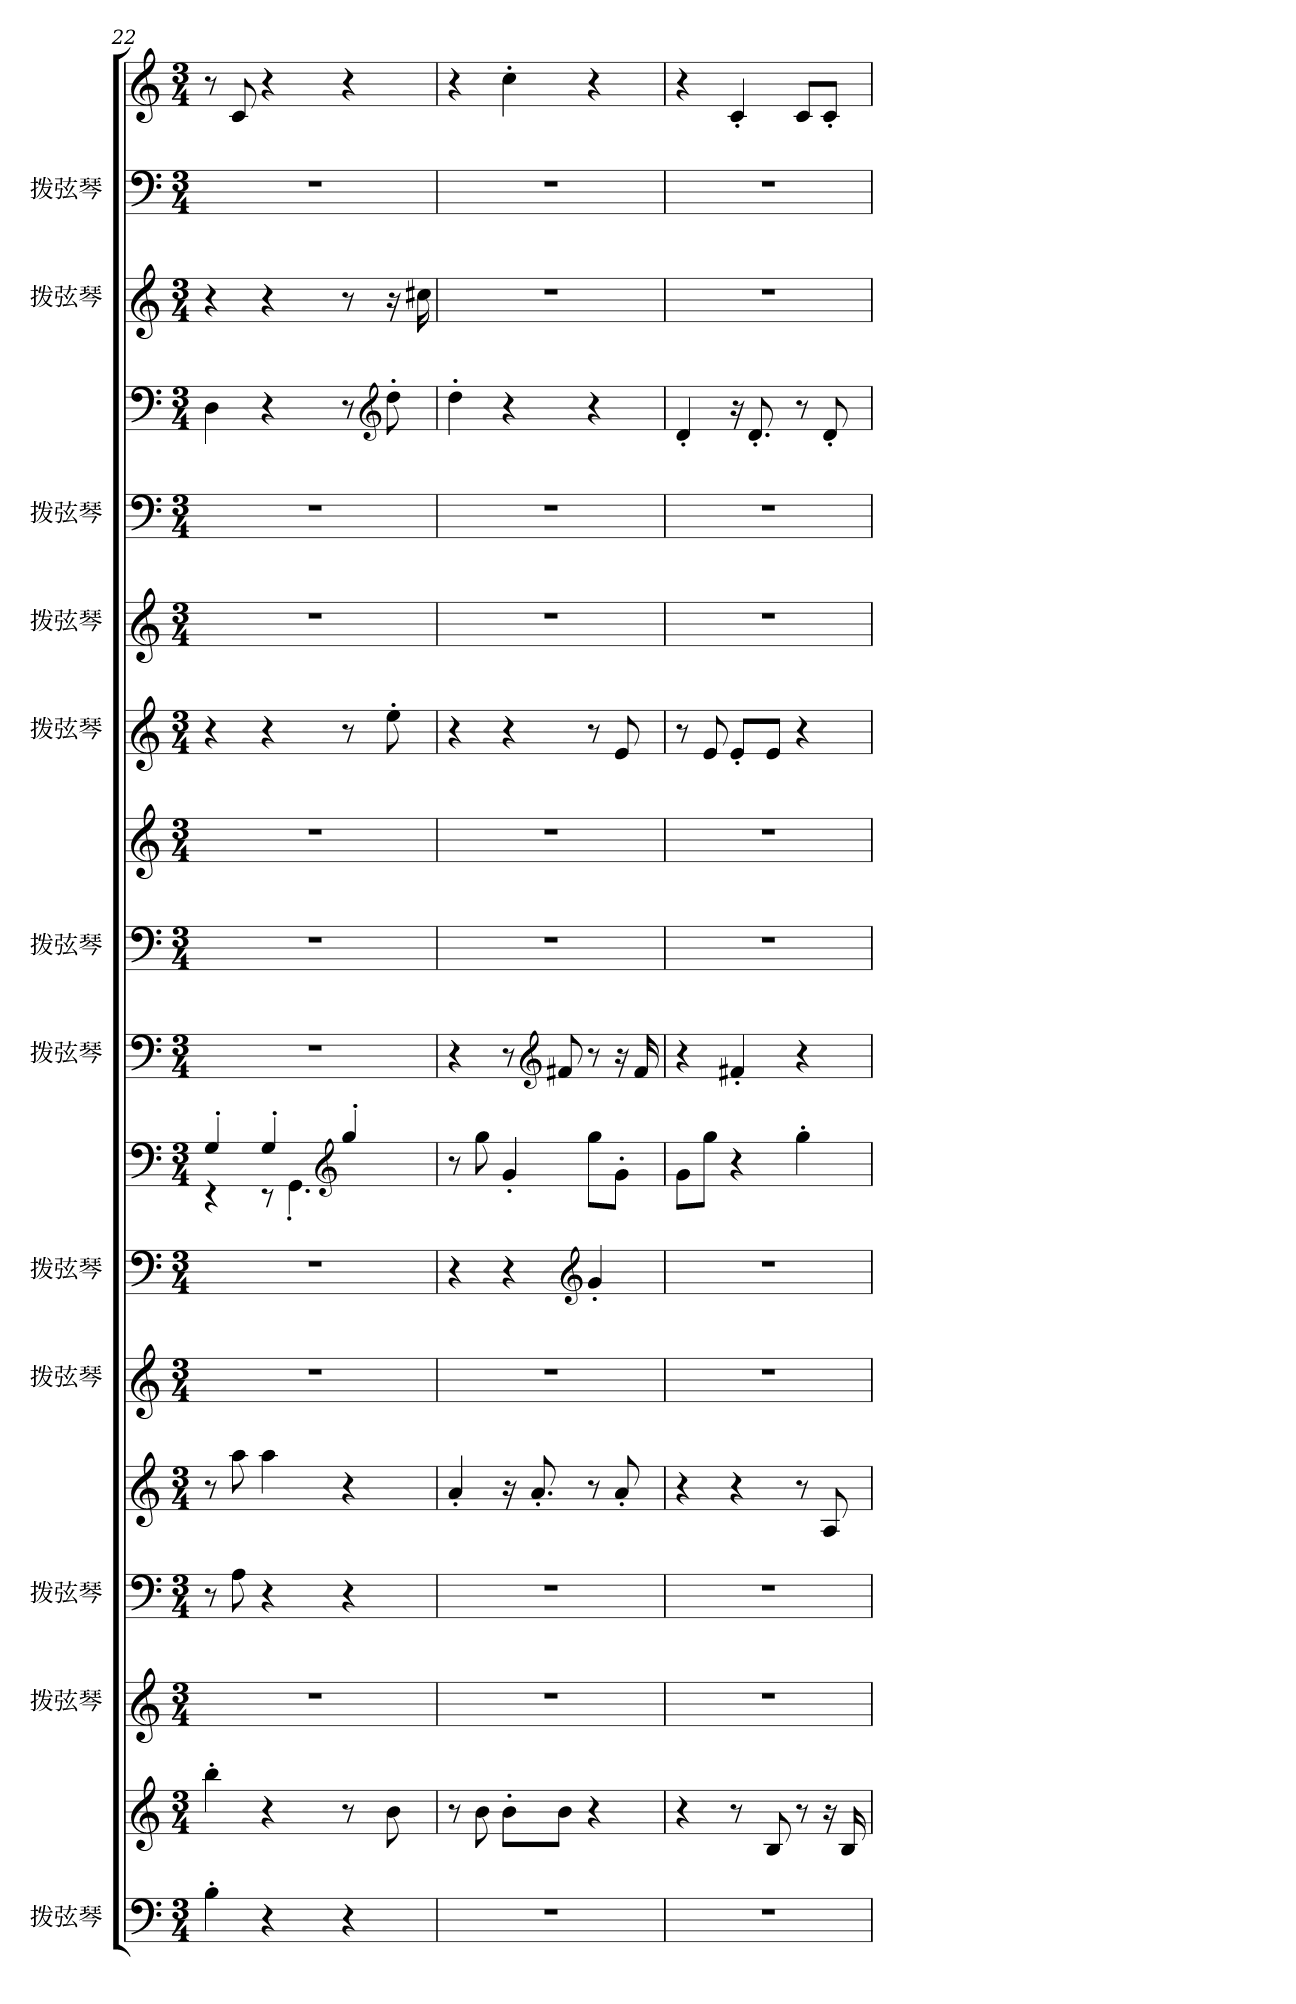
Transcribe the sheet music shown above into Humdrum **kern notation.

**kern	**kern	**kern	**kern	**kern	**kern	**kern	**kern	**kern	**kern	**kern	**kern	**kern	**kern	**kern	**kern	**kern	**kern
*part12	*part12	*part11	*part10	*part10	*part9	*part8	*part8	*part7	*part6	*part6	*part5	*part4	*part3	*part3	*part2	*part1	*part1
*staff18	*staff17	*staff16	*staff15	*staff14	*staff13	*staff12	*staff11	*staff10	*staff9	*staff8	*staff7	*staff6	*staff5	*staff4	*staff3	*staff2	*staff1
*I"拨弦琴	*	*I"拨弦琴	*I"拨弦琴	*	*I"拨弦琴	*I"拨弦琴	*	*I"拨弦琴	*I"拨弦琴	*	*I"拨弦琴	*I"拨弦琴	*I"拨弦琴	*	*I"拨弦琴	*I"拨弦琴	*
*clefF4	*clefG2	*clefG2	*clefF4	*clefG2	*clefG2	*clefF4	*clefF4	*clefF4	*clefF4	*clefG2	*clefG2	*clefG2	*clefF4	*clefF4	*clefG2	*clefF4	*clefG2
*k[]	*k[]	*k[]	*k[]	*k[]	*k[]	*k[]	*k[]	*k[]	*k[]	*k[]	*k[]	*k[]	*k[]	*k[]	*k[]	*k[]	*k[]
*M3/4	*M3/4	*M3/4	*M3/4	*M3/4	*M3/4	*M3/4	*M3/4	*M3/4	*M3/4	*M3/4	*M3/4	*M3/4	*M3/4	*M3/4	*M3/4	*M3/4	*M3/4
=22	=22	=22	=22	=22	=22	=22	=22	=22	=22	=22	=22	=22	=22	=22	=22	=22	=22
*	*	*	*	*	*	*	*^	*	*	*	*	*	*	*	*	*	*
4B'\	4bb'\	2.r	8r	8r	2.r	2.r	4G'/	4r	2.r	2.r	2.r	4r	2.r	2.r	4D\	4r	2.r	8r
.	.	.	8A\	8aa\	.	.	.	.	.	.	.	.	.	.	.	.	.	8c/
4r	4r	.	4r	4aa\	.	.	4G'/	8r	.	.	.	4r	.	.	4r	4r	.	4r
.	.	.	.	.	.	.	.	4.GG'\	.	.	.	.	.	.	.	.	.	.
*	*	*	*	*	*	*	*clefG2	*	*	*	*	*	*	*	*	*	*	*
4r	8r	.	4r	4r	.	.	4gg'/	.	.	.	.	8r	.	.	8r	8r	.	4r
*	*	*	*	*	*	*	*	*	*	*	*	*	*	*	*clefG2	*	*	*
.	8b\	.	.	.	.	.	.	.	.	.	.	8ee'\	.	.	8dd'\	16r	.	.
.	.	.	.	.	.	.	.	.	.	.	.	.	.	.	.	16cc#X\	.	.
*	*	*	*	*	*	*	*v	*v	*	*	*	*	*	*	*	*	*	*
!!LO:PB:g=z
=23	=23	=23	=23	=23	=23	=23	=23	=23	=23	=23	=23	=23	=23	=23	=23	=23	=23
2.r	8r	2.r	2.r	4a'/	2.r	4r	8r	4r	2.r	2.r	4r	2.r	2.r	4dd'\	2.r	2.r	4r
.	8b\	.	.	.	.	.	8gg\	.	.	.	.	.	.	.	.	.	.
.	8b'\L	.	.	16r	.	4r	4g'/	8r	.	.	4r	.	.	4r	.	.	4cc'\
.	.	.	.	8.a'/	.	.	.	.	.	.	.	.	.	.	.	.	.
*	*	*	*	*	*	*	*	*clefG2	*	*	*	*	*	*	*	*	*
.	8b\J	.	.	.	.	.	.	8f#X/	.	.	.	.	.	.	.	.	.
*	*	*	*	*	*	*clefG2	*	*	*	*	*	*	*	*	*	*	*
.	4r	.	.	8r	.	4g'/	8gg\L	8r	.	.	8r	.	.	4r	.	.	4r
.	.	.	.	8a'/	.	.	8g'\J	16r	.	.	8e/	.	.	.	.	.	.
.	.	.	.	.	.	.	.	16f#/	.	.	.	.	.	.	.	.	.
=24	=24	=24	=24	=24	=24	=24	=24	=24	=24	=24	=24	=24	=24	=24	=24	=24	=24
2.r	4r	2.r	2.r	4r	2.r	2.r	8g\L	4r	2.r	2.r	8r	2.r	2.r	4d'/	2.r	2.r	4r
.	.	.	.	.	.	.	8gg\J	.	.	.	8e/	.	.	.	.	.	.
.	8r	.	.	4r	.	.	4r	4f#X'/	.	.	8e'/L	.	.	16r	.	.	4c'/
.	.	.	.	.	.	.	.	.	.	.	.	.	.	8.d'/	.	.	.
.	8B/	.	.	.	.	.	.	.	.	.	8e/J	.	.	.	.	.	.
.	8r	.	.	8r	.	.	4gg'\	4r	.	.	4r	.	.	8r	.	.	8c/L
.	16r	.	.	8A/	.	.	.	.	.	.	.	.	.	8d'/	.	.	8c'/J
.	16B/	.	.	.	.	.	.	.	.	.	.	.	.	.	.	.	.
=	=	=	=	=	=	=	=	=	=	=	=	=	=	=	=	=	=
*-	*-	*-	*-	*-	*-	*-	*-	*-	*-	*-	*-	*-	*-	*-	*-	*-	*-
